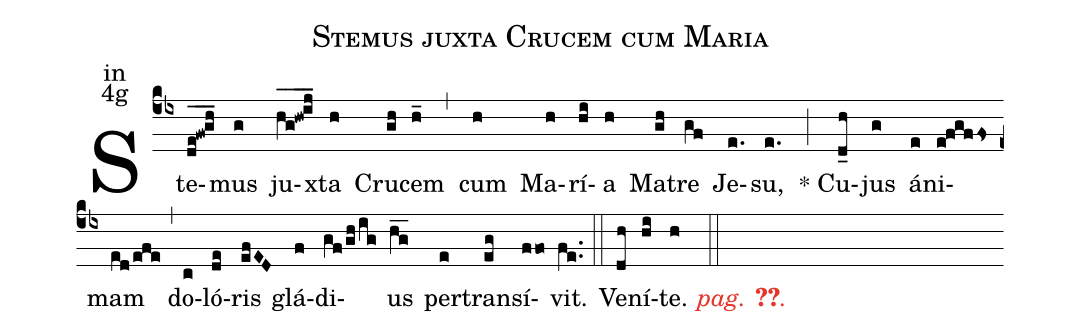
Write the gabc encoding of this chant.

name:Stemus juxta Crucem cum Maria;
office-part:in;
mode:4g;
%%
(cb4) Ste(de_@fw_@gh_)mus(g)
ju(hg__@hw_@ij_)xta(h)
Cru(gh)cem(h_) (,)
cum(h) Ma(h)rí(hi)a(h) Ma(gh)tre(gf) Je(e.)su,(e.) (;)
<sp>*</sp> Cu(d_h)jus(g)
á(e)ni(e@fgffs)mam(ed/efe) (,)
do(c)ló(de)ris(efED) glá(f)di(gf/gh/ig)us(hg__) per(e)trans(eg)í(ffo)vit.(fe..) (::)
<nlba>Ve(dh)ní(hi)te. <c><i>pag. <v>\pageref{M-ORIP4g}</v>.</i></c></nlba>(h ::)
